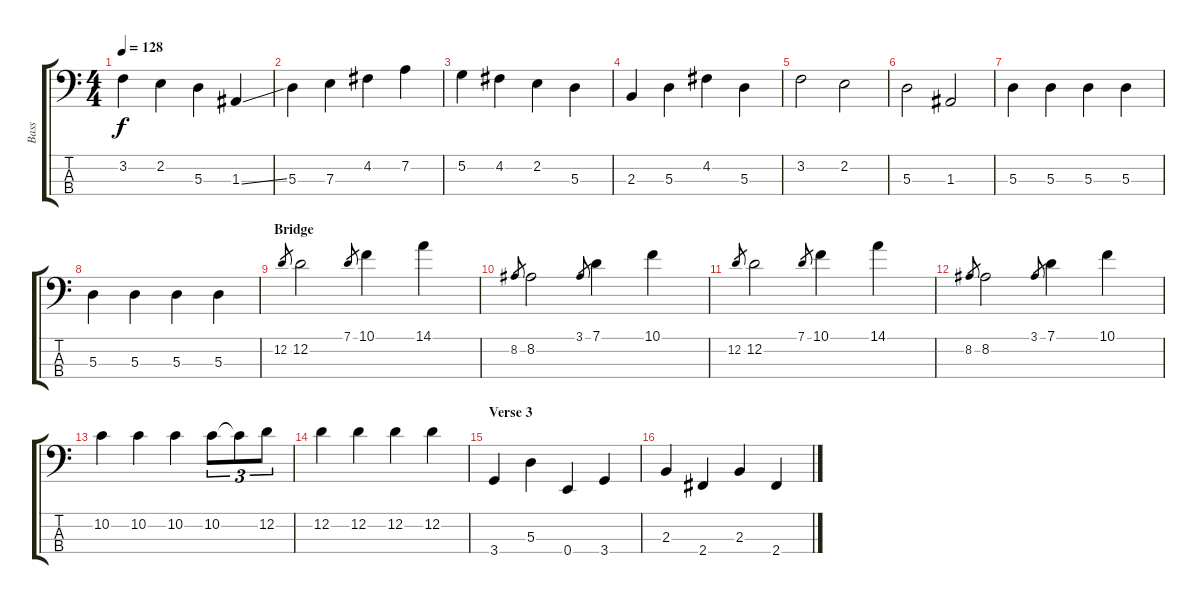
\track ("Bass" "Bass") {instrument electricbassfinger}
\staff {score tabs}
\tuning (G2 D2 A1 E1) {hide}
\ts (4 4)
\tempo 128
\clef f4
\ks c
3.2.4{dy f} 2.2.4 5.3.4 1.3{ss}.4 |
5.3.4 7.3.4 4.2.4 7.2.4 |
5.2.4 4.2.4 2.2.4 5.3.4 |
2.3.4 5.3.4 4.2.4 5.3.4 |
3.2.2 2.2.2 |
5.3.2 1.3.2 |
5.3.4 5.3.4 5.3.4 5.3.4 |
5.3.4 5.3.4 5.3.4 5.3.4 |
\section ("" "Bridge")
12.2.8{gr} 12.2.2 7.1.8{gr} 10.1.4 14.1.4 |
8.2.8{gr} 8.2.2 3.1.8{gr} 7.1.4 10.1.4 |
12.2.8{gr} 12.2.2 7.1.8{gr} 10.1.4 14.1.4 |
8.2.8{gr} 8.2.2 3.1.8{gr} 7.1.4 10.1.4 |
10.2.4 10.2.4 10.2.4 10.2.8{tu (3 2)} 10.2{t}.8{tu (3 2)} 12.2.8{tu (3 2)} |
12.2.4 12.2.4 12.2.4 12.2.4 |
\section ("" "Verse 3")
3.4.4 5.3.4 0.4.4 3.4.4 |
2.3.4 2.4.4 2.3.4 2.4.4
